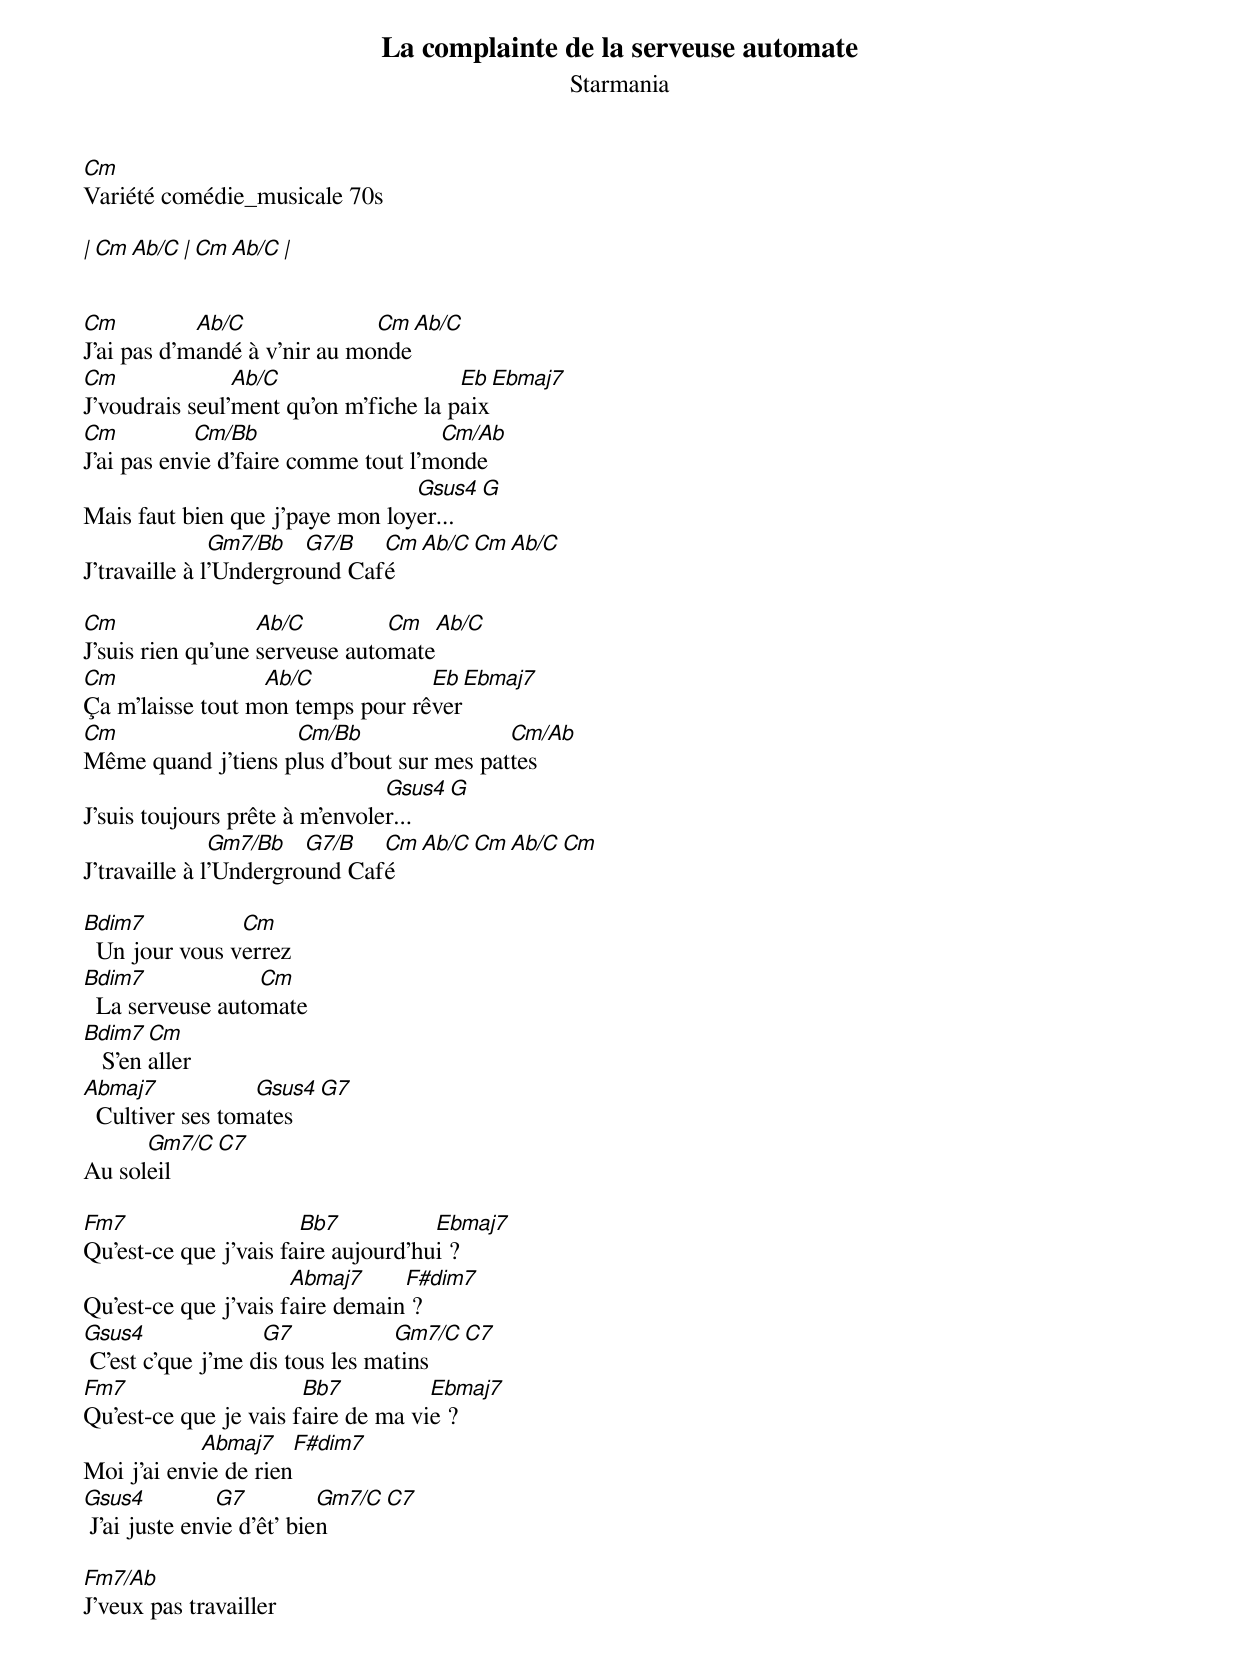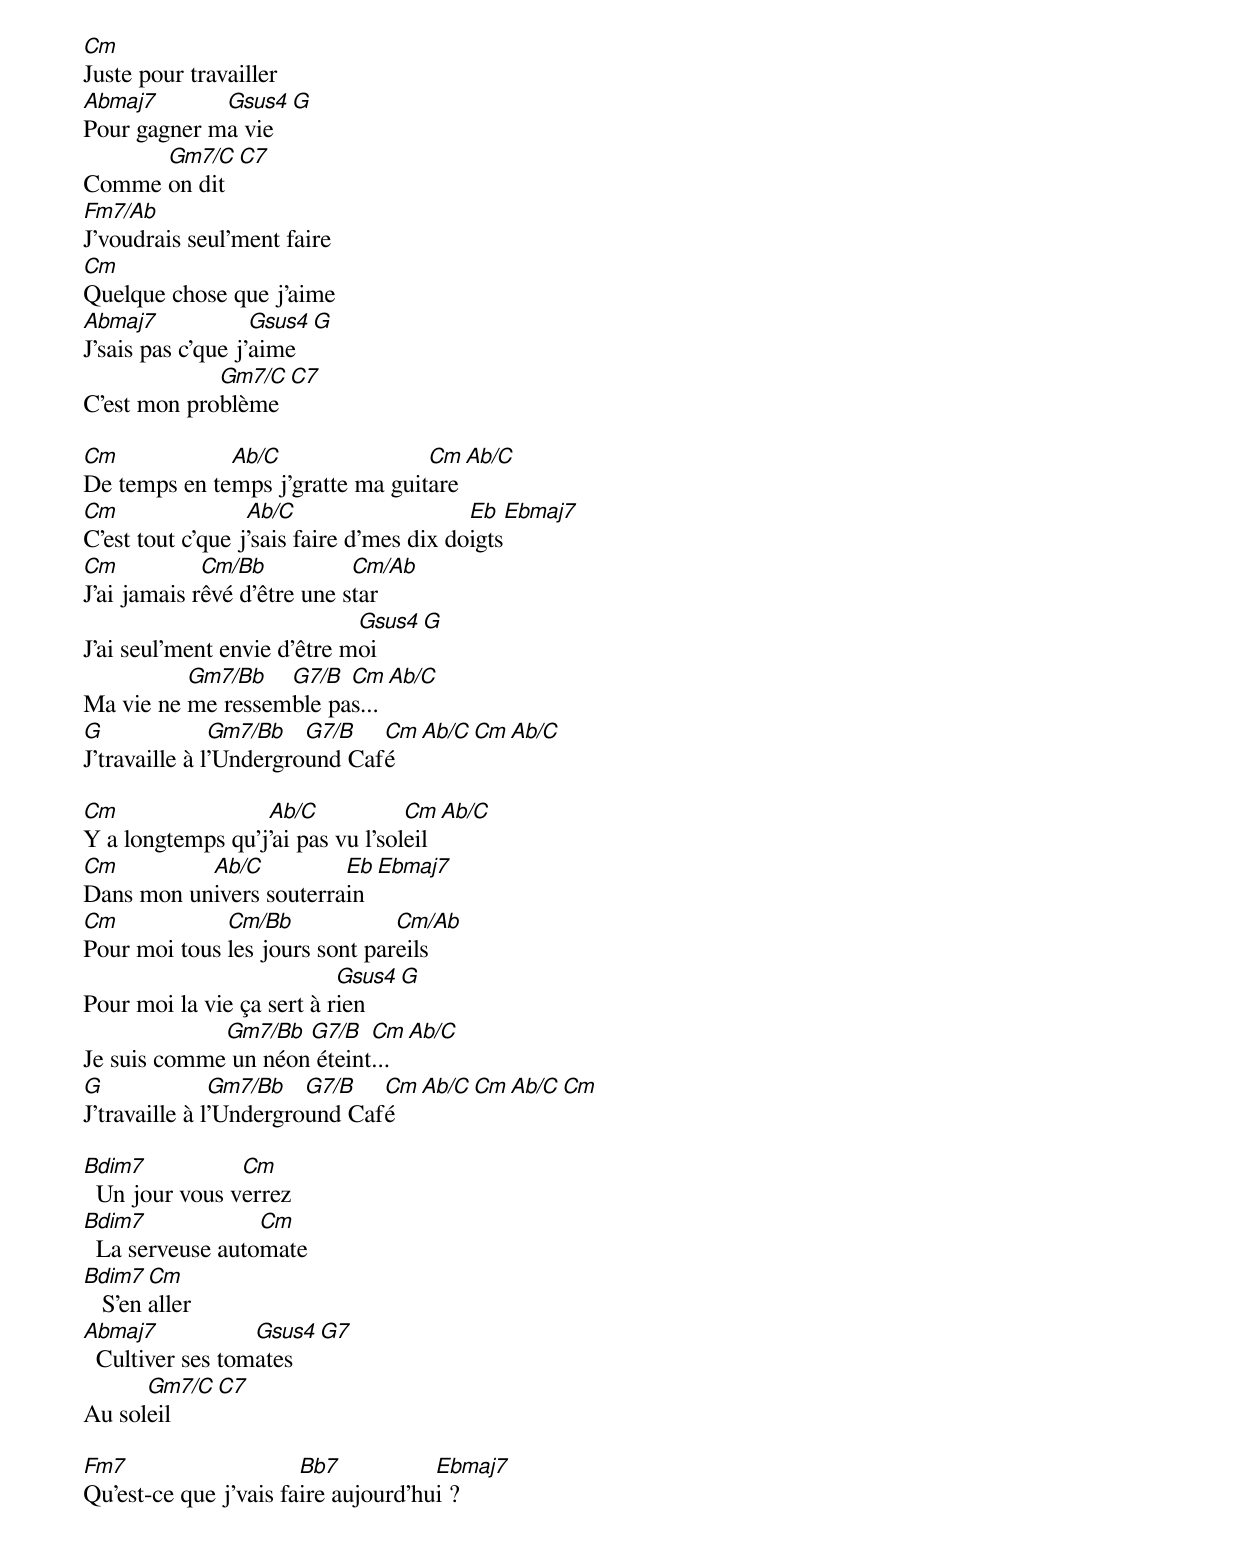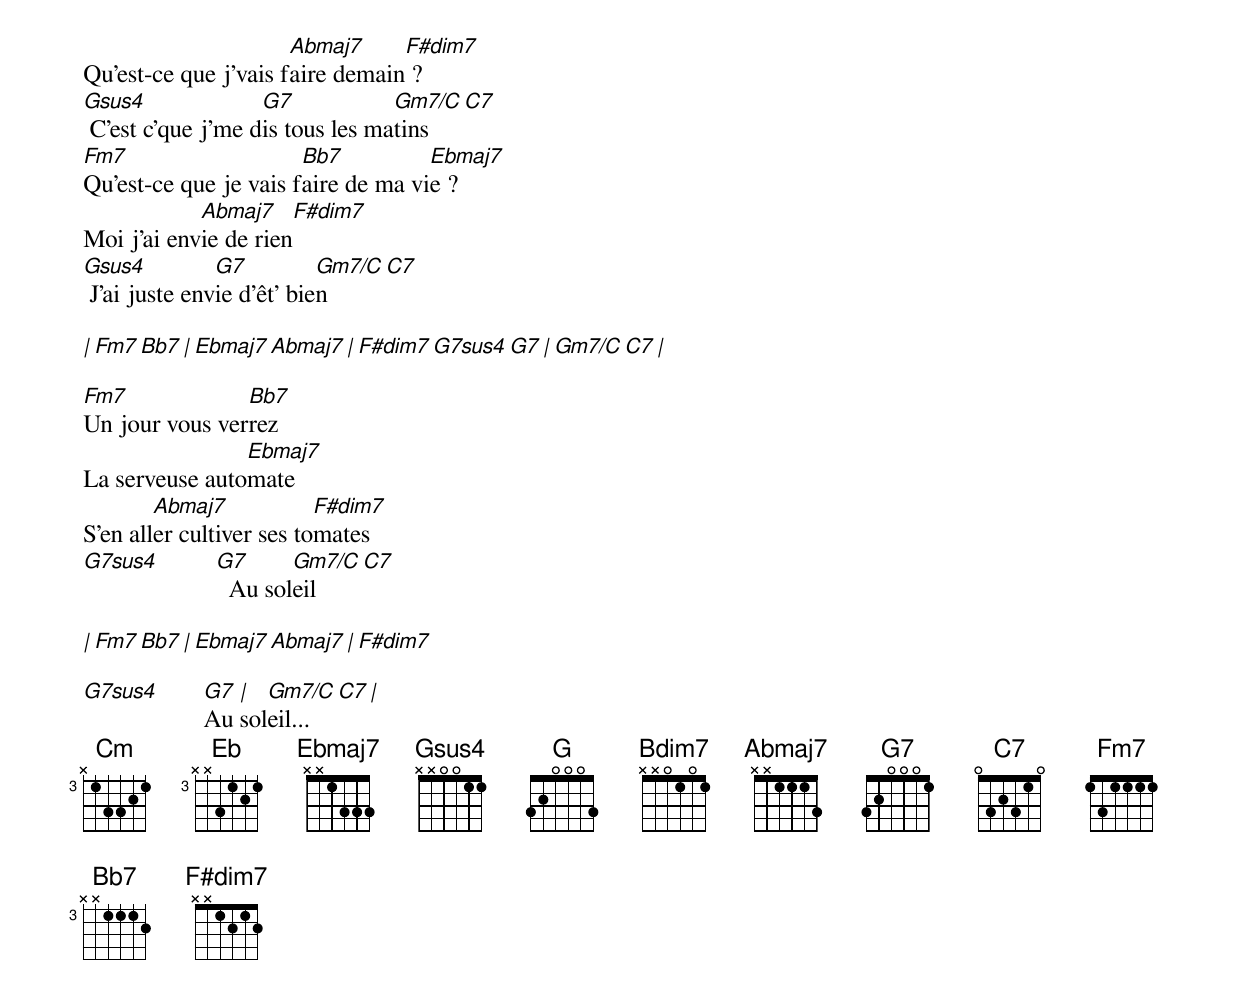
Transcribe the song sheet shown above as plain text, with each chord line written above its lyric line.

La complainte de la serveuse automate
Starmania
Cm
Variété comédie_musicale 70s

| Cm   Ab/C  | Cm   Ab/C |


Cm          Ab/C              Cm   Ab/C
J'ai pas d'mandé à v'nir au monde
Cm              Ab/C                   Eb    Ebmaj7
J'voudrais seul'ment qu'on m'fiche la paix
Cm          Cm/Bb                    Cm/Ab
J'ai pas envie d'faire comme tout l'monde
                                 Gsus4   G
Mais faut bien que j'paye mon loyer...
               Gm7/Bb   G7/B   Cm    Ab/C   Cm   Ab/C
J'travaille à l'Underground Café

Cm                 Ab/C         Cm   Ab/C
J'suis rien qu'une serveuse automate
Cm                Ab/C            Eb   Ebmaj7
Ça m'laisse tout mon temps pour rêver
Cm                  Cm/Bb                 Cm/Ab
Même quand j'tiens plus d'bout sur mes pattes
                                Gsus4  G
J'suis toujours prête à m'envoler...
               Gm7/Bb   G7/B   Cm    Ab/C   Cm   Ab/C   Cm
J'travaille à l'Underground Café

Bdim7           Cm
  Un jour vous verrez
Bdim7             Cm
  La serveuse automate
Bdim7   Cm
   S'en aller
Abmaj7            Gsus4  G7
  Cultiver ses tomates
      Gm7/C  C7
Au soleil

Fm7                    Bb7           Ebmaj7
Qu'est-ce que j'vais faire aujourd'hui ?
                      Abmaj7     F#dim7
Qu'est-ce que j'vais faire demain ?
Gsus4              G7            Gm7/C   C7
 C'est c'que j'me dis tous les matins
Fm7                    Bb7          Ebmaj7
Qu'est-ce que je vais faire de ma vie ?
            Abmaj7     F#dim7
Moi j'ai envie de rien
Gsus4          G7          Gm7/C   C7
 J'ai juste envie d'êt' bien

Fm7/Ab
J'veux pas travailler
Cm
Juste pour travailler
Abmaj7       Gsus4  G
Pour gagner ma vie
      Gm7/C  C7
Comme on dit
Fm7/Ab
J'voudrais seul'ment faire
Cm
Quelque chose que j'aime
Abmaj7             Gsus4  G
J'sais pas c'que j'aime
             Gm7/C  C7
C'est mon problème

Cm            Ab/C                Cm   Ab/C
De temps en temps j'gratte ma guitare
Cm                Ab/C                    Eb   Ebmaj7
C'est tout c'que j'sais faire d'mes dix doigts
Cm           Cm/Bb           Cm/Ab
J'ai jamais rêvé d'être une star
                             Gsus4  G
J'ai seul'ment envie d'être moi
          Gm7/Bb   G7/B  Cm    Ab/C
Ma vie ne me ressemble pas...
G              Gm7/Bb   G7/B   Cm   Ab/C   Cm   Ab/C
J'travaille à l'Underground Café

Cm                Ab/C            Cm   Ab/C
Y a longtemps qu'j'ai pas vu l'soleil
Cm         Ab/C          Eb    Ebmaj7
Dans mon univers souterrain
Cm            Cm/Bb             Cm/Ab
Pour moi tous les jours sont pareils
                           Gsus4  G
Pour moi la vie ça sert à rien
             Gm7/Bb  G7/B   Cm   Ab/C
Je suis comme un néon éteint...
G              Gm7/Bb   G7/B   Cm   Ab/C   Cm   Ab/C   Cm
J'travaille à l'Underground Café

Bdim7           Cm
  Un jour vous verrez
Bdim7             Cm
  La serveuse automate
Bdim7   Cm
   S'en aller
Abmaj7            Gsus4  G7
  Cultiver ses tomates
      Gm7/C  C7
Au soleil

Fm7                    Bb7           Ebmaj7
Qu'est-ce que j'vais faire aujourd'hui ?
                      Abmaj7     F#dim7
Qu'est-ce que j'vais faire demain ?
Gsus4              G7            Gm7/C   C7
 C'est c'que j'me dis tous les matins
Fm7                    Bb7          Ebmaj7
Qu'est-ce que je vais faire de ma vie ?
            Abmaj7     F#dim7
Moi j'ai envie de rien
Gsus4          G7          Gm7/C   C7
 J'ai juste envie d'êt' bien

| Fm7   Bb7  | Ebmaj7    Abmaj7  | F#dim7   G7sus4 G7  | Gm7/C   C7 |

Fm7             Bb7
Un jour vous verrez
                Ebmaj7
La serveuse automate
        Abmaj7            F#dim7
S'en aller cultiver ses tomates
G7sus4   G7      Gm7/C   C7
           Au soleil

| Fm7   Bb7  | Ebmaj7    Abmaj7  | F#dim7

G7sus4 G7 |  Gm7/C   C7 |
       Au soleil...
